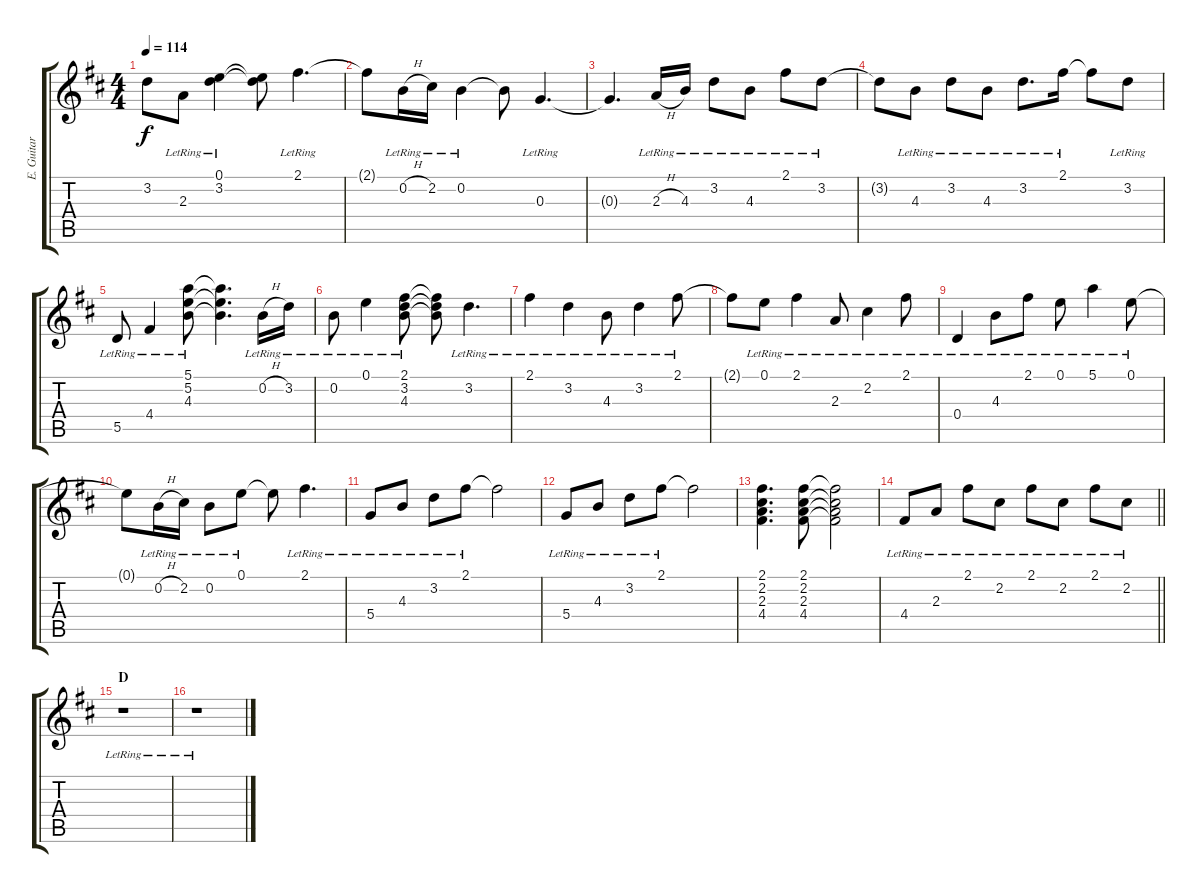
\track ("E. Guitar II" "E. Guitar ") {instrument electricguitarclean}
\staff {score tabs}
\tuning (E4 B3 G3 D3 A2 E2) {hide}
\ts (4 4)
\tempo 114
\clef g2
\ks d
3.2{t}.8{dy f} 2.3{lr}.8 (0.1{lr} 3.2{lr}).4 (0.1{t} 3.2{t}).8 2.1{lr}.4{d} |
2.1{t}.8 0.2{h lr}.16 2.2{lr}.16 0.2{lr}.4 0.2{t}.8 0.3{lr}.4{d} |
0.3{t}.4{d} 2.3{h lr}.16 4.3{lr}.16 3.2{lr}.8 4.3{lr}.8 2.1{lr}.8 3.2{lr}.8 |
3.2{t}.8 4.3{lr}.8 3.2{lr}.8 4.3{lr}.8 3.2{lr}.8{d} 2.1{lr}.16 2.1{t}.8 3.2{lr}.8 |
5.5{lr}.8 4.4{lr}.4 (5.1{lr} 5.2{lr} 4.3{lr}).8 (5.1{t} 5.2{t} 4.3{t}).4{d} 0.2{h lr}.16 3.2{lr}.16 |
0.2{lr}.8 0.1{lr}.4 (2.1{lr} 3.2{lr} 4.3{lr}).8 (2.1{t} 3.2{t} 4.3{t}).8 3.2{lr}.4{d} |
2.1{lr}.4 3.2{lr}.4 4.3{lr}.8 3.2{lr}.4 2.1{lr}.8 |
2.1{t}.8 0.1{lr}.8 2.1{lr}.4 2.3{lr}.8 2.2{lr}.4 2.1{lr}.8 |
0.4{lr}.4 4.3{lr}.8 2.1{lr}.8 0.1{lr}.8 5.1{lr}.4 0.1{lr}.8 |
0.1{t}.8 0.2{h lr}.16 2.2{lr}.16 0.2{lr}.8 0.1{lr}.8 0.1{t}.8 2.1{lr}.4{d} |
5.4{lr}.8 4.3{lr}.8 3.2{lr}.8 2.1{lr}.8 2.1{t}.2 |
5.4{lr}.8 4.3{lr}.8 3.2{lr}.8 2.1{lr}.8 2.1{t}.2 |
(2.1 2.2 2.3 4.4).4{d} (2.1 2.2 2.3 4.4).8 (2.1{t} 2.2{t} 2.3{t} 4.4{t}).2 |
\barLineRight lightlight
4.4{lr}.8 2.3{lr}.8 2.1{lr}.8 2.2{lr}.8 2.1{lr}.8 2.2{lr}.8 2.1{lr}.8 2.2{lr}.8 |
\section ("" "D")
r.1 |
r.1
